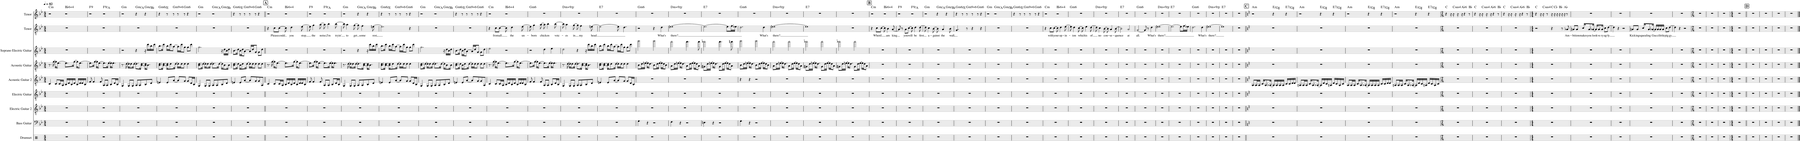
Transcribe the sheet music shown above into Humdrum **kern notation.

**kern	**kern	**kern	**kern	**kern	**kern	**kern	**kern	**text	**kern	**harte
*part9	*part8	*part7	*part6	*part5	*part4	*part3	*part2	*part2	*part1	*part1
*staff9	*staff8	*staff7	*staff6	*staff5	*staff4	*staff3	*staff2	*staff2	*staff1	*
*I"Drumset	*I"Bass Guitar	*I"Electric Guitar 2	*I"Electric Guitar	*I"Acoustic Guitar 2	*I"Acoustic Guitar	*I"Soprano Electric Guitar	*I"Tenor	*	*I"Tenor	*
*I'D. Set	*I'B. Guit.	*I'El. Guit.	*I'El. Guit.	*I'Guit.	*I'Guit.	*I'El. Guit.	*I'T.	*	*I'T.	*
*clefX	*clefF4	*clefGv2	*clefGv2	*clefGv2	*clefGv2	*clefGv2	*clefGv2	*	*clefG2	*
*	*Trd7c12	*	*	*	*	*	*	*	*	*
*k[]	*k[b-e-]	*k[b-e-]	*k[b-e-]	*k[b-e-]	*k[b-e-]	*k[b-e-]	*k[b-e-]	*	*k[b-e-]	*
*M4/4	*M4/4	*M4/4	*M4/4	*M4/4	*M4/4	*M4/4	*M4/4	*	*M4/4	*
*MM82	*MM82	*MM82	*MM82	*MM82	*MM82	*MM82	*MM82	*	*MM82	*
=1	=1	=1	=1	=1	=1	=1	=1	=1	=1	=1
!	!	!	!	!	!	!	!	!	!	!LO:H:kt=m
1r	1r	1r	1r	4C/	8.r	1r	1r	.	2r	C:min
.	.	.	.	.	[16g\	.	.	.	.	.
.	.	.	.	8C/L	16g\KL]	.	.	.	.	.
.	.	.	.	.	[8.e-\J	.	.	.	.	.
.	.	.	.	16C/L	.	.	.	.	.	.
.	.	.	.	16AA/JJ	.	.	.	.	.	.
!	!	!	!	!	!	!	!	!	!	!LO:H:kt=6
.	.	.	.	16BB-/LL	8.e-\L]	.	.	.	2r	Bb:maj6(#4)
.	.	.	.	16D/	.	.	.	.	.	.
.	.	.	.	16BB-/	.	.	.	.	.	.
.	.	.	.	16D/JJ	[16g\Jk	.	.	.	.	.
.	.	.	.	16BB-/LL	16g\KL]	.	.	.	.	.
.	.	.	.	16D/	[8.e-\J	.	.	.	.	.
.	.	.	.	16D/	.	.	.	.	.	.
.	.	.	.	16BB-/JJ	.	.	.	.	.	.
=2	=2	=2	=2	=2	=2	=2	=2	=2	=2	=2
!	!	!	!	!	!	!	!	!	!	!LO:H:kt=9
1r	1r	1r	1r	8F/	8.e-\L]	1r	1r	.	2r	F:9
.	.	.	.	4F/	.	.	.	.	.	.
.	.	.	.	.	[16g\Jk	.	.	.	.	.
.	.	.	.	.	16g\KL]	.	.	.	.	.
.	.	.	.	.	[8.e-\J	.	.	.	.	.
.	.	.	.	8F/	.	.	.	.	.	.
!	!	!	!	!	!	!	!	!	!	!LO:H:kt=9
.	.	.	.	8AA/L	8.e-\L]	.	.	.	2r	F:9/3
.	.	.	.	8AA/J	.	.	.	.	.	.
.	.	.	.	.	[16e-\Jk	.	.	.	.	.
.	.	.	.	8BB-/L	16e-\KL]	.	.	.	.	.
.	.	.	.	.	8.e-\J	.	.	.	.	.
.	.	.	.	16D/L	.	.	.	.	.	.
.	.	.	.	16BB-/JJ	.	.	.	.	.	.
=3	=3	=3	=3	=3	=3	=3	=3	=3	=3	=3
!	!	!	!	!	!	!	!	!	!	!LO:H:kt=m
1r	1r	1r	1r	4GG/	8.r	2r	1r	.	2r	G:min
.	.	.	.	.	[16d\	.	.	.	.	.
.	.	.	.	8GG/L	16d\KL]	.	.	.	.	.
.	.	.	.	.	8d\	.	.	.	.	.
.	.	.	.	8GG/J	.	.	.	.	.	.
.	.	.	.	.	[16d\Jk	.	.	.	.	.
!	!	!	!	!	!	!	!	!	!	!LO:H:kt=m
.	.	.	.	8AA/L	8.d\L]	4r	.	.	4r	G:min/2
.	.	.	.	8AA/	.	.	.	.	.	.
.	.	.	.	.	[16B-\ [16d\Jk	.	.	.	.	.
!	!	!	!	!	!	!	!	!	!	!LO:H:kt=m
.	.	.	.	8BB-/	16B-\] 16d\]KL	16r	.	.	4r	G:min/b3
.	.	.	.	.	8.B-\J	16dd\LL	.	.	.	.
.	.	.	.	8D/J	.	16b-\	.	.	.	.
.	.	.	.	.	.	16dd\JJ	.	.	.	.
=4	=4	=4	=4	=4	=4	=4	=4	=4	=4	=4
!	!	!	!	!	!	!	!	!	!	!LO:H:kt=m6
1r	1r	1r	1r	4En/	8.B-\ 8.d\L	8.b-\L	1r	.	4r	G:min6/6
.	.	.	.	.	[16B-\ [16d\Jk	16dd\Jk	.	.	.	.
.	.	.	.	8E/L	16B-\] 16d\]KL	16b-\LL	.	.	8r	.
.	.	.	.	.	8d\	16dd\J	.	.	.	.
!	!	!	!	!	!	!	!	!	!	!LO:H:kt=m9
.	.	.	.	[8A/J	.	[8a\J	.	.	8r	G:min9(#6)
.	.	.	.	.	[16d\Jk	.	.	.	.	.
.	.	.	.	8A/L]	16d\LL]	16a\LL]	.	.	8r	.
.	.	.	.	.	16d\J	16dd\J	.	.	.	.
!	!	!	!	!	!	!	!	!	!	!LO:H:kt=m6
.	.	.	.	8G/J	8d\J	8g\J	.	.	8r	G:min6
.	.	.	.	8G/L	4d\	8g\L	.	.	4r	.
.	.	.	.	16D/L	.	8dd\J	.	.	.	.
.	.	.	.	16BB-/JJ	.	.	.	.	.	.
=5	=5	=5	=5	=5	=5	=5	=5	=5	=5	=5
!	!	!	!	!	!	!	!	!	!	!LO:H:kt=m
*	*	*	*	*	*	*	*	*	*^	*
1r	1r	1r	1r	4GG/	8.B-\ 8.d\L	2.g\	1r	.	2r	2.ryy	G:min
.	.	.	.	.	[16d\Jk	.	.	.	.	.	.
.	.	.	.	8GG/L	16d\KL]	.	.	.	.	.	.
.	.	.	.	.	8d\	.	.	.	.	.	.
.	.	.	.	8GG/J	.	.	.	.	.	.	.
.	.	.	.	.	[16d\Jk	.	.	.	.	.	.
!	!	!	!	!	!	!	!	!	!	!	!LO:H:kt=m
.	.	.	.	8AA/L	8.d\L]	.	.	.	2r	.	G:min/2
.	.	.	.	8AA/	.	.	.	.	.	.	.
.	.	.	.	.	[16d\Jk	.	.	.	.	.	.
!	!	!	!	!	!	!	!	!	!	!	!LO:H:kt=m
.	.	.	.	8BB-/	16d\KL]	16r	.	.	.	4ryy	G:min/b3
.	.	.	.	.	8B-\	16d\LL	.	.	.	.	.
.	.	.	.	8D/J	.	16B-\	.	.	.	.	.
.	.	.	.	.	16B-\Jk	16d\JJ	.	.	.	.	.
=6	=6	=6	=6	=6	=6	=6	=6	=6	=6	=6	=6
!	!	!	!	!	!	!	!	!	!	!	!LO:H:kt=m6
*	*	*	*	*	*	*	*	*	*v	*v	*
1r	1r	1r	1r	4En/	8.B-\ 8.d\L	8.B-\L	1r	.	4r	G:min6/6
.	.	.	.	.	16d\Jk	16d\Jk	.	.	.	.
.	.	.	.	8E/L	16B-\KL	16B-\LL	.	.	8r	.
.	.	.	.	.	8d\	16d\J	.	.	.	.
!	!	!	!	!	!	!	!	!	!	!LO:H:kt=m9
.	.	.	.	[8A/J	.	[8A\J	.	.	8r	G:min9(#6)
.	.	.	.	.	[16d\Jk	.	.	.	.	.
.	.	.	.	8A/L]	16d\LL]	16A/LL]	.	.	8r	.
.	.	.	.	.	16d\J	16d/J	.	.	.	.
!	!	!	!	!	!	!	!	!	!	!LO:H:kt=m6
.	.	.	.	8G/	8d\J	8G/J	.	.	8r	G:min6
.	.	.	.	8G/	8d\L	8G\L	.	.	4r	.
.	.	.	.	8AA/J	8d\J	8d\J	.	.	.	.
!!LO:REH:place=s1:a:B:cj:fs=14:t=A
=7||	=7||	=7||	=7||	=7||	=7||	=7||	=7||	=7||	=7||	=7||
!	!	!	!	!	!	!	!	!	!	!LO:H:kt=m
1r	1r	1r	1r	4C/	8.r	1r	4r	.	2r	C:min
.	.	.	.	.	[16g\	.	.	.	.	.
!	!	!	!	!	!	!	!	!LO:LY:b	!	!
.	.	.	.	8C/L	16g\KL]	.	8c\L	Please	.	.
.	.	.	.	.	[8.e-\J	.	.	.	.	.
!	!	!	!	!	!	!	!	!LO:LY:b	!	!
.	.	.	.	16C/L	.	.	[8c\J	could	.	.
.	.	.	.	16AA/JJ	.	.	.	.	.	.
!	!	!	!	!	!	!	!	!	!	!LO:H:kt=6
.	.	.	.	16BB-/LL	8.e-\L]	.	8c\]	.	2r	Bb:maj6(#4)
.	.	.	.	16D/	.	.	.	.	.	.
!	!	!	!	!	!	!	!	!LO:LY:b	!	!
.	.	.	.	16BB-/	.	.	4d\	you	.	.
.	.	.	.	16D/JJ	[16g\Jk	.	.	.	.	.
.	.	.	.	16BB-/LL	16g\KL]	.	.	.	.	.
.	.	.	.	16D/	[8.e-\J	.	.	.	.	.
!	!	!	!	!	!	!	!	!LO:LY:b	!	!
.	.	.	.	16D/	.	.	[8e-\	stop	.	.
.	.	.	.	16BB-/JJ	.	.	.	.	.	.
=8	=8	=8	=8	=8	=8	=8	=8	=8	=8	=8
!	!	!	!	!	!	!	!	!	!	!LO:H:kt=9
1r	1r	1r	1r	8F/	8.e-\L]	1r	8e-\]	.	2r	F:9
!	!	!	!	!	!	!	!	!LO:LY:b	!	!
.	.	.	.	4F/	.	.	4g\	the	.	.
.	.	.	.	.	[16g\Jk	.	.	.	.	.
.	.	.	.	.	16g\KL]	.	.	.	.	.
.	.	.	.	.	[8.e-\J	.	.	.	.	.
!	!	!	!	!	!	!	!	!LO:LY:b	!	!
.	.	.	.	8F/	.	.	[8a\	noise,	.	.
!	!	!	!	!	!	!	!	!	!	!LO:H:kt=9
.	.	.	.	8AA/L	8.e-\L]	.	8a\]	.	2r	F:9/3
!	!	!	!	!	!	!	!	!LO:LY:b	!	!
.	.	.	.	8AA/J	.	.	4b-\	I'm	.	.
.	.	.	.	.	[16e-\Jk	.	.	.	.	.
.	.	.	.	8BB-/L	16e-\KL]	.	.	.	.	.
.	.	.	.	.	8.e-\J	.	.	.	.	.
!	!	!	!	!	!	!	!	!LO:LY:b	!	!
.	.	.	.	16D/L	.	.	[8b-\	tryin'	.	.
.	.	.	.	16BB-/JJ	.	.	.	.	.	.
=9	=9	=9	=9	=9	=9	=9	=9	=9	=9	=9
!	!	!	!	!	!	!	!	!	!	!LO:H:kt=m
1r	1r	1r	1r	4GG/	8.r	2r	8b-\]	.	2r	G:min
!	!	!	!	!	!	!	!	!LO:LY:b	!	!
.	.	.	.	.	.	.	4a\	to	.	.
.	.	.	.	.	[16d\	.	.	.	.	.
.	.	.	.	8GG/L	16d\KL]	.	.	.	.	.
.	.	.	.	.	8d\	.	.	.	.	.
!	!	!	!	!	!	!	!	!LO:LY:b	!	!
.	.	.	.	8GG/J	.	.	[8g\	get	.	.
.	.	.	.	.	[16d\Jk	.	.	.	.	.
!	!	!	!	!	!	!	!	!	!	!LO:H:kt=m
.	.	.	.	8AA/L	8.d\L]	4r	8g\]	.	4r	G:min/2
!	!	!	!	!	!	!	!	!LO:LY:b	!	!
.	.	.	.	8AA/	.	.	4f\	some	.	.
.	.	.	.	.	[16B-\ [16d\Jk	.	.	.	.	.
!	!	!	!	!	!	!	!	!	!	!LO:H:kt=m
.	.	.	.	8BB-/	16B-\] 16d\]KL	16r	.	.	4r	G:min/b3
.	.	.	.	.	8.B-\J	16dd\LL	.	.	.	.
!	!	!	!	!	!	!	!	!LO:LY:b	!	!
.	.	.	.	8D/J	.	16b-\	[8en\	rest,	.	.
.	.	.	.	.	.	16dd\JJ	.	.	.	.
=10	=10	=10	=10	=10	=10	=10	=10	=10	=10	=10
!	!	!	!	!	!	!	!	!	!	!LO:H:kt=m6
1r	1r	1r	1r	4En/	8.B-\ 8.d\L	8.b-\L	2.e\]	.	4r	G:min6/6
.	.	.	.	.	[16B-\ [16d\Jk	16dd\Jk	.	.	.	.
.	.	.	.	8E/L	16B-\] 16d\]KL	16b-\LL	.	.	8r	.
.	.	.	.	.	8d\	16dd\J	.	.	.	.
!	!	!	!	!	!	!	!	!	!	!LO:H:kt=m9
.	.	.	.	[8A/J	.	[8a\J	.	.	8r	G:min9(#6)
.	.	.	.	.	[16d\Jk	.	.	.	.	.
.	.	.	.	8A/L]	16d\LL]	16a\LL]	.	.	8r	.
.	.	.	.	.	16d\J	16dd\J	.	.	.	.
!	!	!	!	!	!	!	!	!	!	!LO:H:kt=m6
.	.	.	.	8G/J	8d\J	8g\J	.	.	8r	G:min6
.	.	.	.	8G/L	4d\	8g\L	4r	.	4r	.
.	.	.	.	16D/L	.	8dd\J	.	.	.	.
.	.	.	.	16BB-/JJ	.	.	.	.	.	.
=11	=11	=11	=11	=11	=11	=11	=11	=11	=11	=11
!	!	!	!	!	!	!	!	!	!	!LO:H:kt=m
*	*	*	*	*	*	*	*	*	*^	*
1r	1r	1r	1r	4GG/	8.B-\ 8.d\L	2.g\	1r	.	2r	2.ryy	G:min
.	.	.	.	.	[16d\Jk	.	.	.	.	.	.
.	.	.	.	8GG/L	16d\KL]	.	.	.	.	.	.
.	.	.	.	.	8d\	.	.	.	.	.	.
.	.	.	.	8GG/J	.	.	.	.	.	.	.
.	.	.	.	.	[16d\Jk	.	.	.	.	.	.
!	!	!	!	!	!	!	!	!	!	!	!LO:H:kt=m
.	.	.	.	8AA/L	8.d\L]	.	.	.	2r	.	G:min/2
.	.	.	.	8AA/	.	.	.	.	.	.	.
.	.	.	.	.	[16d\Jk	.	.	.	.	.	.
!	!	!	!	!	!	!	!	!	!	!	!LO:H:kt=m
.	.	.	.	8BB-/	16d\KL]	16r	.	.	.	4ryy	G:min/b3
.	.	.	.	.	8B-\	16d\LL	.	.	.	.	.
.	.	.	.	8D/J	.	16B-\	.	.	.	.	.
.	.	.	.	.	16B-\Jk	16d\JJ	.	.	.	.	.
=12	=12	=12	=12	=12	=12	=12	=12	=12	=12	=12	=12
!	!	!	!	!	!	!	!	!	!	!	!LO:H:kt=m6
*	*	*	*	*	*	*	*	*	*v	*v	*
1r	1r	1r	1r	4En/	8.B-\ 8.d\L	8.B-\L	1r	.	4r	G:min6/6
.	.	.	.	.	16d\Jk	16d\Jk	.	.	.	.
.	.	.	.	8E/L	16B-\KL	16B-\LL	.	.	8r	.
.	.	.	.	.	8d\	16d\J	.	.	.	.
!	!	!	!	!	!	!	!	!	!	!LO:H:kt=m9
.	.	.	.	[8A/J	.	[8A\J	.	.	8r	G:min9(#6)
.	.	.	.	.	[16d\Jk	.	.	.	.	.
.	.	.	.	8A/L]	16d\LL]	16A/LL]	.	.	8r	.
.	.	.	.	.	16d\J	16d/J	.	.	.	.
!	!	!	!	!	!	!	!	!	!	!LO:H:kt=m6
.	.	.	.	8G/	8d\J	8G/J	.	.	8r	G:min6
.	.	.	.	8G/	8d\L	8G\L	.	.	4r	.
.	.	.	.	8AA/J	8d\J	8d\J	.	.	.	.
=13	=13	=13	=13	=13	=13	=13	=13	=13	=13	=13
!	!	!	!	!	!	!	!	!	!	!LO:H:kt=m
1r	1r	1r	1r	4C/	8.r	2e-\	4r	.	2r	C:min
.	.	.	.	.	[16g\	.	.	.	.	.
!	!	!	!	!	!	!	!	!LO:LY:b	!	!
.	.	.	.	8C/L	16g\KL]	.	8c\L	from	.	.
.	.	.	.	.	[8.e-\J	.	.	.	.	.
!	!	!	!	!	!	!	!	!LO:LY:b	!	!
.	.	.	.	16C/L	.	.	[8c\J	all	.	.
.	.	.	.	16AA/JJ	.	.	.	.	.	.
!	!	!	!	!	!	!	!	!	!	!LO:H:kt=6
.	.	.	.	16BB-/LL	8.e-\L]	2r	8c\]	.	2r	Bb:maj6(#4)
.	.	.	.	16D/	.	.	.	.	.	.
!	!	!	!	!	!	!	!	!LO:LY:b	!	!
.	.	.	.	16BB-/	.	.	4d\	the	.	.
.	.	.	.	16D/JJ	[16g\Jk	.	.	.	.	.
.	.	.	.	16BB-/LL	16g\KL]	.	.	.	.	.
.	.	.	.	16D/	[8.e-\J	.	.	.	.	.
!	!	!	!	!	!	!	!	!LO:LY:b	!	!
.	.	.	.	16D/	.	.	[8e-\	un-	.	.
.	.	.	.	16BB-/JJ	.	.	.	.	.	.
=14	=14	=14	=14	=14	=14	=14	=14	=14	=14	=14
!	!	!	!	!	!	!	!	!	!	!LO:H:kt=m6
1r	1r	1r	1r	8F/	8.e-\L]	2r	8e-\]	.	1r	G:min6
!	!	!	!	!	!	!	!	!LO:LY:b	!	!
.	.	.	.	4F/	.	.	4g\	-born	.	.
.	.	.	.	.	[16g\Jk	.	.	.	.	.
.	.	.	.	.	16g\KL]	.	.	.	.	.
.	.	.	.	.	[8.e-\J	.	.	.	.	.
!	!	!	!	!	!	!	!	!LO:LY:b	!	!
.	.	.	.	8F/	.	.	[8a\	chick-	.	.
.	.	.	.	8AA/L	8.e-\L]	4d\	8a\]	.	.	.
!	!	!	!	!	!	!	!	!LO:LY:b	!	!
.	.	.	.	8AA/J	.	.	4b-\	-en	.	.
.	.	.	.	.	[16e-\Jk	.	.	.	.	.
.	.	.	.	8BB-/L	16e-\KL]	4e-\	.	.	.	.
.	.	.	.	.	8.e-\J	.	.	.	.	.
!	!	!	!	!	!	!	!	!LO:LY:b	!	!
.	.	.	.	16D/L	.	.	[8b-\	voic-	.	.
.	.	.	.	16BB-/JJ	.	.	.	.	.	.
=15	=15	=15	=15	=15	=15	=15	=15	=15	=15	=15
!	!	!	!	!	!	!	!	!	!	!LO:H:kt=m
1r	1r	1r	1r	4GG/	8.r	2d\	8b-\]	.	1r	D:min(#9)/b3
!	!	!	!	!	!	!	!	!LO:LY:b	!	!
.	.	.	.	.	.	.	4a\	-es	.	.
.	.	.	.	.	[16d\	.	.	.	.	.
.	.	.	.	8GG/L	16d\KL]	.	.	.	.	.
.	.	.	.	.	8d\	.	.	.	.	.
!	!	!	!	!	!	!	!	!LO:LY:b	!	!
.	.	.	.	8GG/J	.	.	[8g\	in	.	.
.	.	.	.	.	[16d\Jk	.	.	.	.	.
.	.	.	.	8AA/L	8.d\L]	4r	8g\]	.	.	.
!	!	!	!	!	!	!	!	!LO:LY:b	!	!
.	.	.	.	8AA/	.	.	4f\	my	.	.
.	.	.	.	.	[16B-\ [16d\Jk	.	.	.	.	.
.	.	.	.	8BB-/	16B-\] 16d\]KL	16r	.	.	.	.
.	.	.	.	.	8.B-\J	16dd\LL	.	.	.	.
!	!	!	!	!	!	!	!	!LO:LY:b	!	!
.	.	.	.	8D/J	.	16b-\	[8en\	head.	.	.
.	.	.	.	.	.	16dd\JJ	.	.	.	.
=16	=16	=16	=16	=16	=16	=16	=16	=16	=16	=16
!	!	!	!	!	!	!	!	!	!	!LO:H:kt=7
1r	1r	1r	1r	4En/	8.B-\ 8.d\L	8.b-\L	2e\_	.	1r	E:7
.	.	.	.	.	[16B-\ [16d\Jk	16dd\Jk	.	.	.	.
.	.	.	.	8E/L	16B-\] 16d\]KL	16b-\LL	.	.	.	.
.	.	.	.	.	8d\	16dd\J	.	.	.	.
.	.	.	.	[8A/J	.	[8a\J	.	.	.	.
.	.	.	.	.	[16d\Jk	.	.	.	.	.
.	.	.	.	8A/L]	16d\LL]	16a\LL]	8e\]	.	.	.
.	.	.	.	.	16d\J	16dd\J	.	.	.	.
.	.	.	.	8G/J	8d\J	8g\J	4.d\	.	.	.
.	.	.	.	8G/L	4d\	8g\L	.	.	.	.
.	.	.	.	16D/L	.	8dd\J	.	.	.	.
.	.	.	.	16BB-/JJ	.	.	.	.	.	.
=17	=17	=17	=17	=17	=17	=17	=17	=17	=17	=17
!	!	!	!	!	!	!	!	!	!	!LO:H:kt=m6
1r	4G\	1r	1r	1r	8B-\L	2bb-\	2r	.	1r	G:min6
.	.	.	.	.	16d\L	.	.	.	.	.
.	.	.	.	.	[16en\JJ	.	.	.	.	.
.	4r	.	.	.	16e\KL]	.	.	.	.	.
.	.	.	.	.	8.d\J	.	.	.	.	.
.	2r	.	.	.	8B-\L	2bb-\	4r	.	.	.
.	.	.	.	.	16d\L	.	.	.	.	.
.	.	.	.	.	[16e\JJ	.	.	.	.	.
!	!	!	!	!	!	!	!	!LO:LY:b	!	!
.	.	.	.	.	16e\LL]	.	4d\	What's	.	.
.	.	.	.	.	16d\J	.	.	.	.	.
.	.	.	.	.	8B-\J	.	.	.	.	.
=18	=18	=18	=18	=18	=18	=18	=18	=18	=18	=18
!	!	!	!	!	!	!	!	!LO:LY:b	!	!LO:H:kt=m
1r	4F\	1r	1r	1r	8A\L	2aa\	[1en	there?	1r	D:min(#9)/b3
.	.	.	.	.	16d\L	.	.	.	.	.
.	.	.	.	.	[16en\JJ	.	.	.	.	.
.	4r	.	.	.	16e\KL]	.	.	.	.	.
.	.	.	.	.	8.d\J	.	.	.	.	.
.	2r	.	.	.	8A\L	4.aa\	.	.	.	.
.	.	.	.	.	16d\L	.	.	.	.	.
.	.	.	.	.	[16e\JJ	.	.	.	.	.
.	.	.	.	.	16e\LL]	.	.	.	.	.
.	.	.	.	.	16d\J	.	.	.	.	.
.	.	.	.	.	8A\J	8aa\	.	.	.	.
=19	=19	=19	=19	=19	=19	=19	=19	=19	=19	=19
!	!	!	!	!	!	!	!	!	!	!LO:H:kt=7
1r	4En\	1r	1r	1r	8G#X\L	2aa-X\	2.e\_	.	1r	E:7
.	.	.	.	.	16d\L	.	.	.	.	.
.	.	.	.	.	[16en\JJ	.	.	.	.	.
.	4r	.	.	.	16e\KL]	.	.	.	.	.
.	.	.	.	.	8.d\J	.	.	.	.	.
.	2r	.	.	.	8G#\L	4.aa-\	.	.	.	.
.	.	.	.	.	16d\L	.	.	.	.	.
.	.	.	.	.	[16e\JJ	.	.	.	.	.
.	.	.	.	.	16e\LL]	.	8e\L]	.	.	.
.	.	.	.	.	16d\J	.	.	.	.	.
.	.	.	.	.	8A\J	8aan\	16f\L	.	.	.
.	.	.	.	.	.	.	16e-X\JJ	.	.	.
=20	=20	=20	=20	=20	=20	=20	=20	=20	=20	=20
!	!	!	!	!	!	!	!	!	!	!LO:H:kt=m6
1r	4G\	1r	1r	4r	8B-\L	2bb-\	2.d\	.	1r	G:min6
.	.	.	.	.	16d\L	.	.	.	.	.
.	.	.	.	.	[16en\JJ	.	.	.	.	.
.	4r	.	.	4r	16e\KL]	.	.	.	.	.
.	.	.	.	.	8.d\J	.	.	.	.	.
.	2r	.	.	2r	8B-\L	2bb-\	.	.	.	.
.	.	.	.	.	16d\L	.	.	.	.	.
.	.	.	.	.	[16e\JJ	.	.	.	.	.
!	!	!	!	!	!	!	!	!LO:LY:b	!	!
.	.	.	.	.	16e\LL]	.	4d\	What's	.	.
.	.	.	.	.	16d\J	.	.	.	.	.
.	.	.	.	.	8B-\J	.	.	.	.	.
=21	=21	=21	=21	=21	=21	=21	=21	=21	=21	=21
!	!	!	!	!	!	!	!	!LO:LY:b	!	!LO:H:kt=m
1r	1r	1r	1r	1r	8A\L	2aa\	[1en	there?	1r	D:min(#9)/b3
.	.	.	.	.	16d\L	.	.	.	.	.
.	.	.	.	.	[16en\JJ	.	.	.	.	.
.	.	.	.	.	16e\KL]	.	.	.	.	.
.	.	.	.	.	8.d\J	.	.	.	.	.
.	.	.	.	.	8A\L	2aa\	.	.	.	.
.	.	.	.	.	16d\L	.	.	.	.	.
.	.	.	.	.	[16e\JJ	.	.	.	.	.
.	.	.	.	.	16e\LL]	.	.	.	.	.
.	.	.	.	.	16d\J	.	.	.	.	.
.	.	.	.	.	8A\J	.	.	.	.	.
=22	=22	=22	=22	=22	=22	=22	=22	=22	=22	=22
!	!	!	!	!	!	!	!	!	!	!LO:H:kt=7
1r	1r	1r	1r	1r	8G#X\L	2aa-X\	1e]	.	1r	E:7
.	.	.	.	.	16d\L	.	.	.	.	.
.	.	.	.	.	[16en\JJ	.	.	.	.	.
.	.	.	.	.	16e\KL]	.	.	.	.	.
.	.	.	.	.	8.d\J	.	.	.	.	.
.	.	.	.	.	8G#\L	2aa-\	.	.	.	.
.	.	.	.	.	16d\L	.	.	.	.	.
.	.	.	.	.	[16e\JJ	.	.	.	.	.
.	.	.	.	.	16e\LL]	.	.	.	.	.
.	.	.	.	.	16d\J	.	.	.	.	.
.	.	.	.	.	8A\J	.	.	.	.	.
=23	=23	=23	=23	=23	=23	=23	=23	=23	=23	=23
1r	1r	1r	1r	1r	8G#X\L	2aa-X\	1r	.	1r	.
.	.	.	.	.	16d\L	.	.	.	.	.
.	.	.	.	.	[16en\JJ	.	.	.	.	.
.	.	.	.	.	16e\KL]	.	.	.	.	.
.	.	.	.	.	8.d\J	.	.	.	.	.
.	.	.	.	.	8G#\L	2aa-\	.	.	.	.
.	.	.	.	.	16d\L	.	.	.	.	.
.	.	.	.	.	[16e\JJ	.	.	.	.	.
.	.	.	.	.	16e\LL]	.	.	.	.	.
.	.	.	.	.	16d\J	.	.	.	.	.
.	.	.	.	.	8A\J	.	.	.	.	.
!!LO:REH:place=s1:a:B:cj:fs=14:t=B
=24	=24	=24	=24	=24	=24	=24	=24	=24	=24	=24
!	!	!	!	!	!	!	!	!	!	!LO:H:kt=m
1r	1r	1r	1r	1r	1r	1r	4r	.	2r	C:min
!	!	!	!	!	!	!	!	!LO:LY:b	!	!
.	.	.	.	.	.	.	8c\L	When	.	.
!	!	!	!	!	!	!	!	!LO:LY:b	!	!
.	.	.	.	.	.	.	[8c\J	I	.	.
!	!	!	!	!	!	!	!	!	!	!LO:H:kt=6
.	.	.	.	.	.	.	8c\]	.	2r	Bb:maj6(#4)
!	!	!	!	!	!	!	!	!LO:LY:b	!	!
.	.	.	.	.	.	.	4B-\	am	.	.
!	!	!	!	!	!	!	!	!LO:LY:b	!	!
.	.	.	.	.	.	.	[8A/	king	.	.
=25	=25	=25	=25	=25	=25	=25	=25	=25	=25	=25
!	!	!	!	!	!	!	!	!	!	!LO:H:kt=9
1r	1r	1r	1r	1r	1r	1r	8A/]	.	2r	F:9
.	.	.	.	.	.	.	8r	.	.	.
!	!	!	!	!	!	!	!	!LO:LY:b	!	!
.	.	.	.	.	.	.	8A\L	you	.	.
!	!	!	!	!	!	!	!	!LO:LY:b	!	!
.	.	.	.	.	.	.	[8c\J	will	.	.
!	!	!	!	!	!	!	!	!	!	!LO:H:kt=9
.	.	.	.	.	.	.	8c\]	.	2r	F:9/3
!	!	!	!	!	!	!	!	!LO:LY:b	!	!
.	.	.	.	.	.	.	4d\	be	.	.
!	!	!	!	!	!	!	!	!LO:LY:b	!	!
.	.	.	.	.	.	.	[8d\	first	.	.
=26	=26	=26	=26	=26	=26	=26	=26	=26	=26	=26
!	!	!	!	!	!	!	!	!	!	!LO:H:kt=m
1r	1r	1r	1r	1r	1r	1r	8d\]	.	2r	G:min
!	!	!	!	!	!	!	!	!LO:LY:b	!	!
.	.	.	.	.	.	.	4c\	a-	.	.
!	!	!	!	!	!	!	!	!LO:LY:b	!	!
.	.	.	.	.	.	.	[8B-\	-gainst	.	.
!	!	!	!	!	!	!	!	!	!	!LO:H:kt=m
.	.	.	.	.	.	.	8B-\]	.	4r	G:min/2
!	!	!	!	!	!	!	!	!LO:LY:b	!	!
.	.	.	.	.	.	.	4A/	the	.	.
!	!	!	!	!	!	!	!	!	!	!LO:H:kt=m
.	.	.	.	.	.	.	.	.	4r	G:min/b3
!	!	!	!	!	!	!	!	!LO:LY:b	!	!
.	.	.	.	.	.	.	8B-\	wall,	.	.
=27	=27	=27	=27	=27	=27	=27	=27	=27	=27	=27
!	!	!	!	!	!	!	!	!	!	!LO:H:kt=m6
1r	1r	1r	1r	1r	1r	1r	4.G/	.	4r	G:min6/6
.	.	.	.	.	.	.	.	.	8r	.
!	!	!	!	!	!	!	!	!	!	!LO:H:kt=m9
.	.	.	.	.	.	.	8r	.	8r	G:min9(#6)
.	.	.	.	.	.	.	4r	.	8r	.
!	!	!	!	!	!	!	!	!	!	!LO:H:kt=m6
.	.	.	.	.	.	.	.	.	8r	G:min6
.	.	.	.	.	.	.	4r	.	4r	.
=28	=28	=28	=28	=28	=28	=28	=28	=28	=28	=28
!	!	!	!	!	!	!	!	!	!	!LO:H:kt=m
*	*	*	*	*	*	*	*	*	*^	*
1r	1r	1r	1r	1r	1r	1r	1r	.	2r	2.ryy	G:min
!	!	!	!	!	!	!	!	!	!	!	!LO:H:kt=m
.	.	.	.	.	.	.	.	.	2r	.	G:min/2
!	!	!	!	!	!	!	!	!	!	!	!LO:H:kt=m
.	.	.	.	.	.	.	.	.	.	4ryy	G:min/b3
=29	=29	=29	=29	=29	=29	=29	=29	=29	=29	=29	=29
!	!	!	!	!	!	!	!	!	!	!	!LO:H:kt=m6
*	*	*	*	*	*	*	*	*	*v	*v	*
1r	1r	1r	1r	1r	1r	1r	1r	.	4r	G:min6/6
.	.	.	.	.	.	.	.	.	8r	.
!	!	!	!	!	!	!	!	!	!	!LO:H:kt=m9
.	.	.	.	.	.	.	.	.	8r	G:min9(#6)
.	.	.	.	.	.	.	.	.	8r	.
!	!	!	!	!	!	!	!	!	!	!LO:H:kt=m6
.	.	.	.	.	.	.	.	.	8r	G:min6
.	.	.	.	.	.	.	.	.	4r	.
=30	=30	=30	=30	=30	=30	=30	=30	=30	=30	=30
!	!	!	!	!	!	!	!	!	!	!LO:H:kt=m
1r	1r	1r	1r	1r	1r	1r	4r	.	2r	C:min
!	!	!	!	!	!	!	!	!LO:LY:b	!	!
.	.	.	.	.	.	.	8c\L	with	.	.
!	!	!	!	!	!	!	!	!LO:LY:b	!	!
.	.	.	.	.	.	.	[8c\J	your	.	.
!	!	!	!	!	!	!	!	!	!	!LO:H:kt=6
.	.	.	.	.	.	.	8c\]	.	2r	Bb:maj6(#4)
!	!	!	!	!	!	!	!	!LO:LY:b	!	!
.	.	.	.	.	.	.	4d\	op-	.	.
!	!	!	!	!	!	!	!	!LO:LY:b	!	!
.	.	.	.	.	.	.	[8e-\	in-	.	.
=31	=31	=31	=31	=31	=31	=31	=31	=31	=31	=31
!	!	!	!	!	!	!	!	!	!	!LO:H:kt=m6
1r	1r	1r	1r	1r	1r	1r	8e-\]	.	1r	G:min6
!	!	!	!	!	!	!	!	!LO:LY:b	!	!
.	.	.	.	.	.	.	4d\	-ion	.	.
!	!	!	!	!	!	!	!	!LO:LY:b	!	!
.	.	.	.	.	.	.	[8c\	which	.	.
.	.	.	.	.	.	.	8c\]	.	.	.
!	!	!	!	!	!	!	!	!LO:LY:b	!	!
.	.	.	.	.	.	.	4e-\	is	.	.
!	!	!	!	!	!	!	!	!LO:LY:b	!	!
.	.	.	.	.	.	.	[8d\	of	.	.
=32	=32	=32	=32	=32	=32	=32	=32	=32	=32	=32
!	!	!	!	!	!	!	!	!	!	!LO:H:kt=m
1r	1r	1r	1r	1r	1r	1r	8d\]	.	1r	D:min(#9)/b3
!	!	!	!	!	!	!	!	!LO:LY:b	!	!
.	.	.	.	.	.	.	4c\	no	.	.
!	!	!	!	!	!	!	!	!LO:LY:b	!	!
.	.	.	.	.	.	.	[8B-\	con-	.	.
.	.	.	.	.	.	.	8B-\]	.	.	.
!	!	!	!	!	!	!	!	!LO:LY:b	!	!
.	.	.	.	.	.	.	4A/	-se-	.	.
!	!	!	!	!	!	!	!	!LO:LY:b	!	!
.	.	.	.	.	.	.	[8B-\	-quence	.	.
=33	=33	=33	=33	=33	=33	=33	=33	=33	=33	=33
!	!	!	!	!	!	!	!	!	!	!LO:H:kt=7
1r	1r	1r	1r	1r	1r	1r	2B-\]	.	1r	E:7
!	!	!	!	!	!	!	!	!LO:LY:b	!	!
.	.	.	.	.	.	.	2A/	at	.	.
=34	=34	=34	=34	=34	=34	=34	=34	=34	=34	=34
!	!	!	!	!	!	!	!	!LO:LY:b	!	!LO:H:kt=m6
1r	1r	1r	1r	1r	1r	1r	[2G/	all.	1r	G:min6
.	.	.	.	.	.	.	8G/]	.	.	.
.	.	.	.	.	.	.	8r	.	.	.
!	!	!	!	!	!	!	!	!LO:LY:b	!	!
.	.	.	.	.	.	.	4d\	What's	.	.
=35	=35	=35	=35	=35	=35	=35	=35	=35	=35	=35
!	!	!	!	!	!	!	!	!LO:LY:b	!	!LO:H:kt=m
1r	1r	1r	1r	1r	1r	1r	[1en	there?	1r	D:min(#9)/b3
=36	=36	=36	=36	=36	=36	=36	=36	=36	=36	=36
!	!	!	!	!	!	!	!	!	!	!LO:H:kt=7
1r	1r	1r	1r	1r	1r	1r	2.e\_	.	1r	E:7
.	.	.	.	.	.	.	8e\L]	.	.	.
.	.	.	.	.	.	.	16f\L	.	.	.
.	.	.	.	.	.	.	16e-X\JJ	.	.	.
=37	=37	=37	=37	=37	=37	=37	=37	=37	=37	=37
!	!	!	!	!	!	!	!	!	!	!LO:H:kt=m6
1r	1r	1r	1r	1r	1r	1r	2.d\	.	1r	G:min6
!	!	!	!	!	!	!	!	!LO:LY:b	!	!
.	.	.	.	.	.	.	4d\	What's	.	.
=38	=38	=38	=38	=38	=38	=38	=38	=38	=38	=38
!	!	!	!	!	!	!	!	!LO:LY:b	!	!LO:H:kt=m
1r	1r	1r	1r	1r	1r	1r	[1en	there?	1r	D:min(#9)/b3
=39	=39	=39	=39	=39	=39	=39	=39	=39	=39	=39
!	!	!	!	!	!	!	!	!	!	!LO:H:kt=7
1r	1r	1r	1r	1r	1r	1r	1e]	.	1r	E:7
=40	=40	=40	=40	=40	=40	=40	=40	=40	=40	=40
1r	1r	1r	1r	1r	1r	1r	1r	.	1r	.
!!LO:REH:place=s1:a:B:cj:fs=14:t=C
=41||	=41||	=41||	=41||	=41||	=41||	=41||	=41||	=41||	=41||	=41||
*	*k[]	*k[]	*k[]	*k[]	*k[]	*k[]	*k[]	*	*k[]	*
!	!	!	!	!	!	!	!	!	!	!LO:H:kt=m
1r	1r	1r	1r	8AA/L	1r	1r	1r	.	2r	A:min
.	.	.	.	16AA/L	.	.	.	.	.	.
.	.	.	.	16AA/JJ	.	.	.	.	.	.
.	.	.	.	16C/KL	.	.	.	.	.	.
.	.	.	.	8AA/	.	.	.	.	.	.
.	.	.	.	[16AA-X/Jk	.	.	.	.	.	.
.	.	.	.	16AA-/LL]	.	.	.	.	4r	E:maj/3
.	.	.	.	16AA-/	.	.	.	.	.	.
.	.	.	.	16AA-/	.	.	.	.	.	.
.	.	.	.	16AA-/JJ	.	.	.	.	.	.
!	!	!	!	!	!	!	!	!	!	!LO:H:kt=7
.	.	.	.	16C/LL	.	.	.	.	4r	E:7/3
.	.	.	.	16C/	.	.	.	.	.	.
.	.	.	.	16D/	.	.	.	.	.	.
.	.	.	.	16D/JJ	.	.	.	.	.	.
=42	=42	=42	=42	=42	=42	=42	=42	=42	=42	=42
!	!	!	!	!	!	!	!	!	!	!LO:H:kt=m
1r	1r	1r	1r	8AAn/L	1r	1r	1r	.	2r	A:min
.	.	.	.	16AA/L	.	.	.	.	.	.
.	.	.	.	16AA/JJ	.	.	.	.	.	.
.	.	.	.	16C/KL	.	.	.	.	.	.
.	.	.	.	8AA/	.	.	.	.	.	.
.	.	.	.	[16AA-X/Jk	.	.	.	.	.	.
.	.	.	.	16AA-/LL]	.	.	.	.	4r	E:maj/3
.	.	.	.	16D/	.	.	.	.	.	.
.	.	.	.	16C/	.	.	.	.	.	.
.	.	.	.	16AAn/JJ	.	.	.	.	.	.
!	!	!	!	!	!	!	!	!	!	!LO:H:kt=7
.	.	.	.	16D/LL	.	.	.	.	4r	E:7/3
.	.	.	.	16C/	.	.	.	.	.	.
.	.	.	.	16AA/	.	.	.	.	.	.
.	.	.	.	16C/JJ	.	.	.	.	.	.
=43	=43	=43	=43	=43	=43	=43	=43	=43	=43	=43
!	!	!	!	!	!	!	!	!	!	!LO:H:kt=m
1r	1r	1r	1r	8AA/L	1r	1r	1r	.	2r	A:min
.	.	.	.	16AA/L	.	.	.	.	.	.
.	.	.	.	16AA/JJ	.	.	.	.	.	.
.	.	.	.	16C/KL	.	.	.	.	.	.
.	.	.	.	8AA/	.	.	.	.	.	.
.	.	.	.	[16AA-X/Jk	.	.	.	.	.	.
.	.	.	.	16AA-/LL]	.	.	.	.	4r	E:maj/3
.	.	.	.	16AA-/	.	.	.	.	.	.
.	.	.	.	16AA-/	.	.	.	.	.	.
.	.	.	.	16AA-/JJ	.	.	.	.	.	.
!	!	!	!	!	!	!	!	!	!	!LO:H:kt=7
.	.	.	.	16C/LL	.	.	.	.	4r	E:7/3
.	.	.	.	16C/	.	.	.	.	.	.
.	.	.	.	16D/	.	.	.	.	.	.
.	.	.	.	16D/JJ	.	.	.	.	.	.
=44	=44	=44	=44	=44	=44	=44	=44	=44	=44	=44
!	!	!	!	!	!	!	!	!	!	!LO:H:kt=m
1r	1r	1r	1r	8AAn/L	1r	1r	1r	.	2r	A:min
.	.	.	.	16AA/L	.	.	.	.	.	.
.	.	.	.	16AA/JJ	.	.	.	.	.	.
.	.	.	.	16C/KL	.	.	.	.	.	.
.	.	.	.	8AA/	.	.	.	.	.	.
.	.	.	.	[16AA-X/Jk	.	.	.	.	.	.
.	.	.	.	16AA-/LL]	.	.	.	.	4r	E:maj/3
.	.	.	.	16D/	.	.	.	.	.	.
.	.	.	.	16C/	.	.	.	.	.	.
.	.	.	.	16AAn/JJ	.	.	.	.	.	.
!	!	!	!	!	!	!	!	!	!	!LO:H:kt=7
.	.	.	.	16D/LL	.	.	.	.	4r	E:7/3
.	.	.	.	16C/	.	.	.	.	.	.
.	.	.	.	16AA/	.	.	.	.	.	.
.	.	.	.	16C/JJ	.	.	.	.	.	.
=45	=45	=45	=45	=45	=45	=45	=45	=45	=45	=45
*M7/8	*M7/8	*M7/8	*M7/8	*M7/8	*M7/8	*M7/8	*M7/8	*	*M7/8	*
2..r	2..r	2..r	2..r	2..r	2..r	2..r	2..r	.	4r	C:maj
.	.	.	.	.	.	.	.	.	16r	.
!	!	!	!	!	!	!	!	!	!	!LO:H:kt=4
.	.	.	.	.	.	.	.	.	16r	C:sus4
.	.	.	.	.	.	.	.	.	16r	.
!	!	!	!	!	!	!	!	!	!	!LO:H:kt=6
.	.	.	.	.	.	.	.	.	16r	Ab:maj6
.	.	.	.	.	.	.	.	.	4r	.
.	.	.	.	.	.	.	.	.	8r	Bb:maj
=46	=46	=46	=46	=46	=46	=46	=46	=46	=46	=46
2..r	2..r	2..r	2..r	2..r	2..r	2..r	2..r	.	4r	C:maj
.	.	.	.	.	.	.	.	.	16r	.
!	!	!	!	!	!	!	!	!	!	!LO:H:kt=4
.	.	.	.	.	.	.	.	.	16r	C:sus4
.	.	.	.	.	.	.	.	.	16r	.
!	!	!	!	!	!	!	!	!	!	!LO:H:kt=6
.	.	.	.	.	.	.	.	.	16r	Ab:maj6
.	.	.	.	.	.	.	.	.	4r	.
.	.	.	.	.	.	.	.	.	8r	Bb:maj
=47	=47	=47	=47	=47	=47	=47	=47	=47	=47	=47
2..r	2..r	2..r	2..r	2..r	2..r	2..r	2..r	.	4r	C:maj
.	.	.	.	.	.	.	.	.	16r	.
!	!	!	!	!	!	!	!	!	!	!LO:H:kt=4
.	.	.	.	.	.	.	.	.	16r	C:sus4
.	.	.	.	.	.	.	.	.	16r	.
!	!	!	!	!	!	!	!	!	!	!LO:H:kt=6
.	.	.	.	.	.	.	.	.	16r	Ab:maj6
.	.	.	.	.	.	.	.	.	4r	.
.	.	.	.	.	.	.	.	.	8r	Bb:maj
=48	=48	=48	=48	=48	=48	=48	=48	=48	=48	=48
*M4/4	*M4/4	*M4/4	*M4/4	*M4/4	*M4/4	*M4/4	*M4/4	*	*M4/4	*
1r	1r	1r	1r	1r	1r	1r	2r	.	4r	C:maj
.	.	.	.	.	.	.	.	.	16r	.
!	!	!	!	!	!	!	!	!	!	!LO:H:kt=4
.	.	.	.	.	.	.	.	.	16r	C:sus4
.	.	.	.	.	.	.	.	.	8r	.
.	.	.	.	.	.	.	4r	.	16r	C:maj
.	.	.	.	.	.	.	.	.	16r	Cb:maj
.	.	.	.	.	.	.	.	.	16r	.
.	.	.	.	.	.	.	.	.	16r	Bb:maj
.	.	.	.	.	.	.	8r	.	16r	.
.	.	.	.	.	.	.	.	.	16r	Ab:maj
!	!	!	!	!	!	!	!	!LO:LY:b	!	!
.	.	.	.	.	.	.	8A-X/	Am-	8r	.
=49	=49	=49	=49	=49	=49	=49	=49	=49	=49	=49
!	!	!	!	!	!	!	!	!LO:LY:b	!	!
1r	1r	1r	1r	1r	1r	1r	8An/L	-bi-	1r	.
!	!	!	!	!	!	!	!	!LO:LY:b	!	!
.	.	.	.	.	.	.	8A/J	-tion	.	.
!	!	!	!	!	!	!	!	!LO:LY:b	!	!
.	.	.	.	.	.	.	16c/KL	makes	.	.
!	!	!	!	!	!	!	!	!LO:LY:b	!	!
.	.	.	.	.	.	.	8A/	you	.	.
!	!	!	!	!	!	!	!	!LO:LY:b	!	!
.	.	.	.	.	.	.	[16A-X/Jk	look	.	.
.	.	.	.	.	.	.	16A-/KL]	.	.	.
!	!	!	!	!	!	!	!	!LO:LY:b	!	!
.	.	.	.	.	.	.	8A-/	ve-	.	.
!	!	!	!	!	!	!	!	!LO:LY:b	!	!
.	.	.	.	.	.	.	16A-/Jk	-ry	.	.
!	!	!	!	!	!	!	!	!LO:LY:b	!	!
.	.	.	.	.	.	.	8c\L	ug-	.	.
!	!	!	!	!	!	!	!	!LO:LY:b	!	!
.	.	.	.	.	.	.	[8d\J	-ly.	.	.
=50	=50	=50	=50	=50	=50	=50	=50	=50	=50	=50
1r	1r	1r	1r	1r	1r	1r	4d\]	.	1r	.
.	.	.	.	.	.	.	4r	.	.	.
.	.	.	.	.	.	.	2r	.	.	.
=51	=51	=51	=51	=51	=51	=51	=51	=51	=51	=51
!	!	!	!	!	!	!	!	!LO:LY:b	!	!
1r	1r	1r	1r	1r	1r	1r	8An/L	Kick-	1r	.
!	!	!	!	!	!	!	!	!LO:LY:b	!	!
.	.	.	.	.	.	.	8A/J	-ing	.	.
!	!	!	!	!	!	!	!	!LO:LY:b	!	!
.	.	.	.	.	.	.	16c/KL	squeal-	.	.
!	!	!	!	!	!	!	!	!LO:LY:b	!	!
.	.	.	.	.	.	.	8A/	-ing	.	.
!	!	!	!	!	!	!	!	!LO:LY:b	!	!
.	.	.	.	.	.	.	[16A-X/Jk	Guc-	.	.
.	.	.	.	.	.	.	16A-/LL]	.	.	.
!	!	!	!	!	!	!	!	!LO:LY:b	!	!
.	.	.	.	.	.	.	16A-/	-ci	.	.
!	!	!	!	!	!	!	!	!LO:LY:b	!	!
.	.	.	.	.	.	.	16A-/	lit-	.	.
!	!	!	!	!	!	!	!	!LO:LY:b	!	!
.	.	.	.	.	.	.	16A-/JJ	-tle	.	.
!	!	!	!	!	!	!	!	!LO:LY:b	!	!
.	.	.	.	.	.	.	8c\L	pig-	.	.
!	!	!	!	!	!	!	!	!LO:LY:b	!	!
.	.	.	.	.	.	.	[8d\J	-gy.	.	.
=52	=52	=52	=52	=52	=52	=52	=52	=52	=52	=52
1r	1r	1r	1r	1r	1r	1r	4d\]	.	1r	.
.	.	.	.	.	.	.	4r	.	.	.
.	.	.	.	.	.	.	2r	.	.	.
=53	=53	=53	=53	=53	=53	=53	=53	=53	=53	=53
*M7/8	*M7/8	*M7/8	*M7/8	*M7/8	*M7/8	*M7/8	*M7/8	*	*M7/8	*
2..r	2..r	2..r	2..r	2..r	2..r	2..r	2..r	.	2..r	.
=54	=54	=54	=54	=54	=54	=54	=54	=54	=54	=54
2..r	2..r	2..r	2..r	2..r	2..r	2..r	2..r	.	2..r	.
=55	=55	=55	=55	=55	=55	=55	=55	=55	=55	=55
2..r	2..r	2..r	2..r	2..r	2..r	2..r	2..r	.	2..r	.
=56	=56	=56	=56	=56	=56	=56	=56	=56	=56	=56
*M4/4	*M4/4	*M4/4	*M4/4	*M4/4	*M4/4	*M4/4	*M4/4	*	*M4/4	*
1r	1r	1r	1r	1r	1r	1r	1r	.	1r	.
!!LO:REH:place=s1:a:B:cj:fs=14:t=D
=57||	=57||	=57||	=57||	=57||	=57||	=57||	=57||	=57||	=57||	=57||
1r	1r	1r	1r	1r	1r	1r	1r	.	1r	.
=58	=58	=58	=58	=58	=58	=58	=58	=58	=58	=58
1r	1r	1r	1r	1r	1r	1r	1r	.	1r	.
=59	=59	=59	=59	=59	=59	=59	=59	=59	=59	=59
1r	1r	1r	1r	1r	1r	1r	1r	.	1r	.
=60	=60	=60	=60	=60	=60	=60	=60	=60	=60	=60
1r	1r	1r	1r	1r	1r	1r	1r	.	1r	.
==	==	==	==	==	==	==	==	==	==	==
*-	*-	*-	*-	*-	*-	*-	*-	*-	*-	*-
